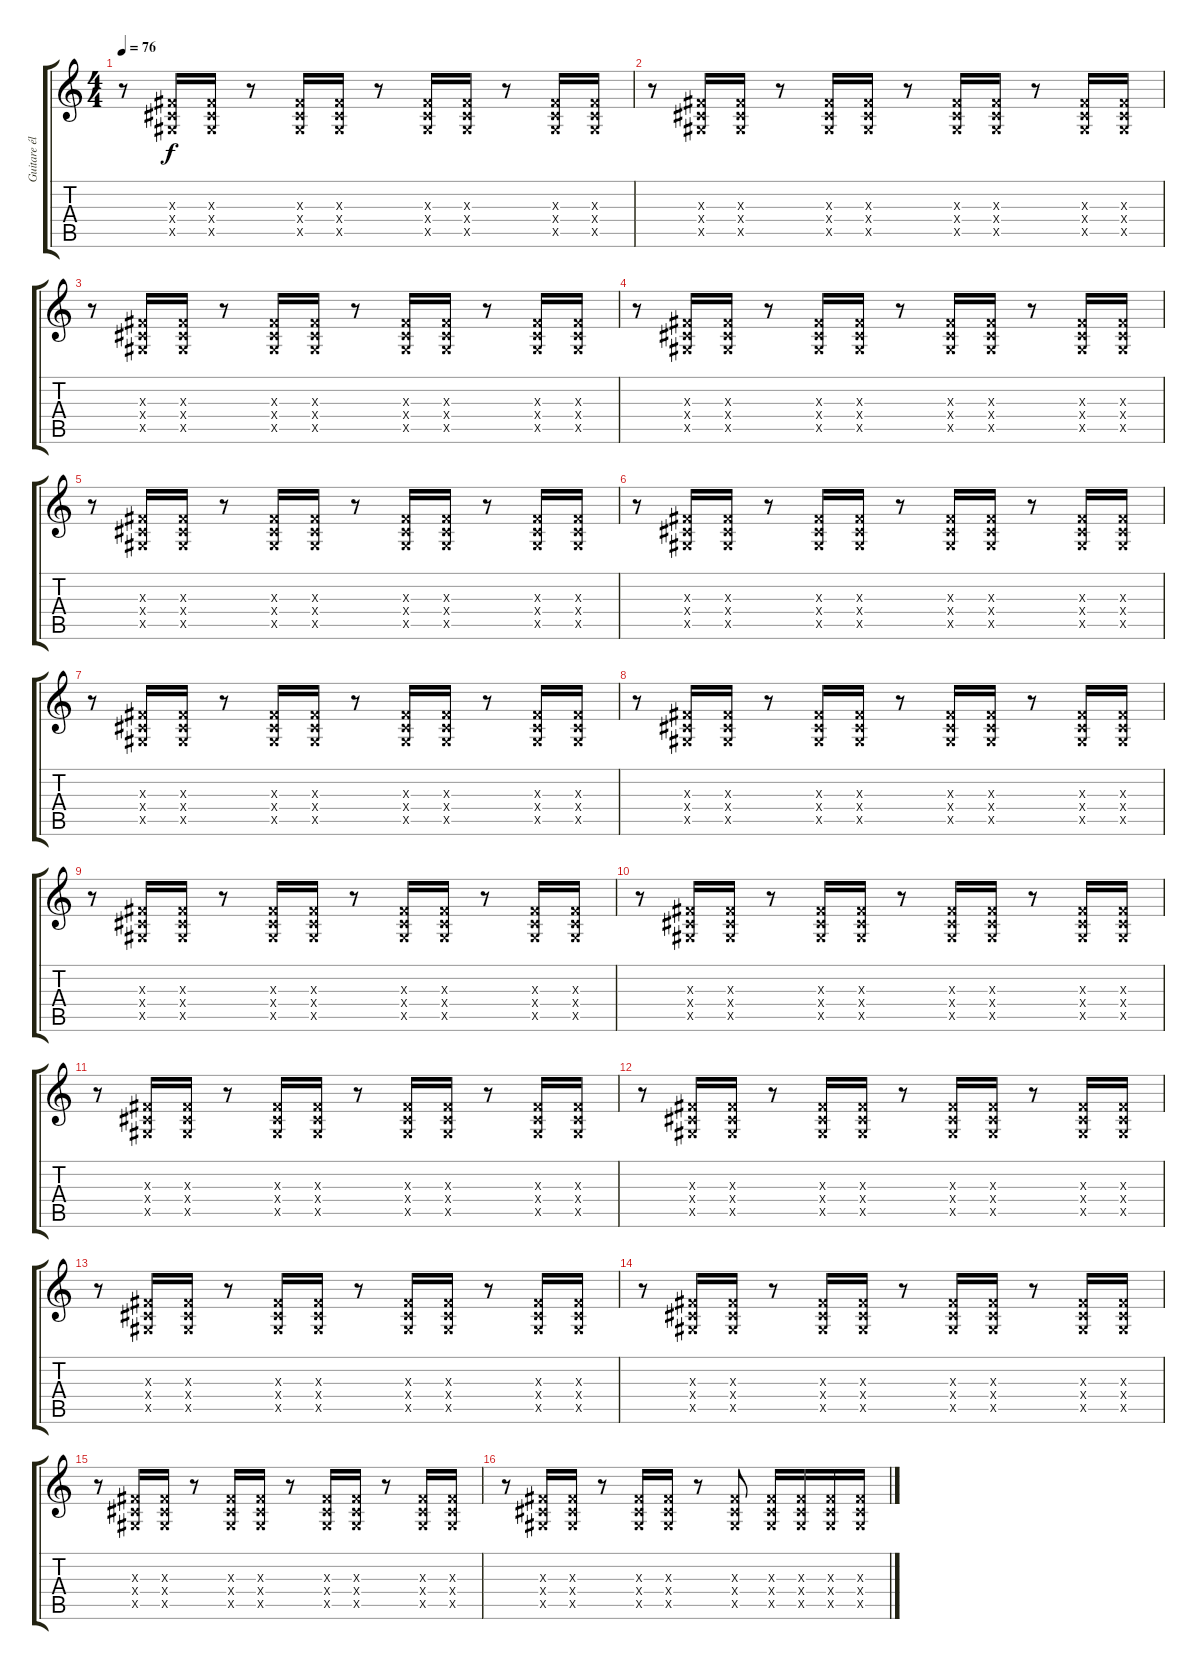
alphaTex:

\track ("Guitare électrique mute" "Guitare él") {instrument electricguitarclean}
\staff {score tabs}
\tuning (E4 B3 G3 D3 A2 E2) {hide}
\ts (4 4)
\tempo 76
\clef g2
\ks c
r.8{dy f} (-1.3{x} -1.4{x} -1.5{x}).16 (-1.3{x} -1.4{x} -1.5{x}).16 r.8 (-1.3{x} -1.4{x} -1.5{x}).16 (-1.3{x} -1.4{x} -1.5{x}).16 r.8 (-1.3{x} -1.4{x} -1.5{x}).16 (-1.3{x} -1.4{x} -1.5{x}).16 r.8 (-1.3{x} -1.4{x} -1.5{x}).16 (-1.3{x} -1.4{x} -1.5{x}).16 |
r.8 (-1.3{x} -1.4{x} -1.5{x}).16 (-1.3{x} -1.4{x} -1.5{x}).16 r.8 (-1.3{x} -1.4{x} -1.5{x}).16 (-1.3{x} -1.4{x} -1.5{x}).16 r.8 (-1.3{x} -1.4{x} -1.5{x}).16 (-1.3{x} -1.4{x} -1.5{x}).16 r.8 (-1.3{x} -1.4{x} -1.5{x}).16 (-1.3{x} -1.4{x} -1.5{x}).16 |
r.8 (-1.3{x} -1.4{x} -1.5{x}).16 (-1.3{x} -1.4{x} -1.5{x}).16 r.8 (-1.3{x} -1.4{x} -1.5{x}).16 (-1.3{x} -1.4{x} -1.5{x}).16 r.8 (-1.3{x} -1.4{x} -1.5{x}).16 (-1.3{x} -1.4{x} -1.5{x}).16 r.8 (-1.3{x} -1.4{x} -1.5{x}).16 (-1.3{x} -1.4{x} -1.5{x}).16 |
r.8 (-1.3{x} -1.4{x} -1.5{x}).16 (-1.3{x} -1.4{x} -1.5{x}).16 r.8 (-1.3{x} -1.4{x} -1.5{x}).16 (-1.3{x} -1.4{x} -1.5{x}).16 r.8 (-1.3{x} -1.4{x} -1.5{x}).16 (-1.3{x} -1.4{x} -1.5{x}).16 r.8 (-1.3{x} -1.4{x} -1.5{x}).16 (-1.3{x} -1.4{x} -1.5{x}).16 |
r.8 (-1.3{x} -1.4{x} -1.5{x}).16 (-1.3{x} -1.4{x} -1.5{x}).16 r.8 (-1.3{x} -1.4{x} -1.5{x}).16 (-1.3{x} -1.4{x} -1.5{x}).16 r.8 (-1.3{x} -1.4{x} -1.5{x}).16 (-1.3{x} -1.4{x} -1.5{x}).16 r.8 (-1.3{x} -1.4{x} -1.5{x}).16 (-1.3{x} -1.4{x} -1.5{x}).16 |
r.8 (-1.3{x} -1.4{x} -1.5{x}).16 (-1.3{x} -1.4{x} -1.5{x}).16 r.8 (-1.3{x} -1.4{x} -1.5{x}).16 (-1.3{x} -1.4{x} -1.5{x}).16 r.8 (-1.3{x} -1.4{x} -1.5{x}).16 (-1.3{x} -1.4{x} -1.5{x}).16 r.8 (-1.3{x} -1.4{x} -1.5{x}).16 (-1.3{x} -1.4{x} -1.5{x}).16 |
r.8 (-1.3{x} -1.4{x} -1.5{x}).16 (-1.3{x} -1.4{x} -1.5{x}).16 r.8 (-1.3{x} -1.4{x} -1.5{x}).16 (-1.3{x} -1.4{x} -1.5{x}).16 r.8 (-1.3{x} -1.4{x} -1.5{x}).16 (-1.3{x} -1.4{x} -1.5{x}).16 r.8 (-1.3{x} -1.4{x} -1.5{x}).16 (-1.3{x} -1.4{x} -1.5{x}).16 |
r.8 (-1.3{x} -1.4{x} -1.5{x}).16 (-1.3{x} -1.4{x} -1.5{x}).16 r.8 (-1.3{x} -1.4{x} -1.5{x}).16 (-1.3{x} -1.4{x} -1.5{x}).16 r.8 (-1.3{x} -1.4{x} -1.5{x}).16 (-1.3{x} -1.4{x} -1.5{x}).16 r.8 (-1.3{x} -1.4{x} -1.5{x}).16 (-1.3{x} -1.4{x} -1.5{x}).16 |
r.8 (-1.3{x} -1.4{x} -1.5{x}).16 (-1.3{x} -1.4{x} -1.5{x}).16 r.8 (-1.3{x} -1.4{x} -1.5{x}).16 (-1.3{x} -1.4{x} -1.5{x}).16 r.8 (-1.3{x} -1.4{x} -1.5{x}).16 (-1.3{x} -1.4{x} -1.5{x}).16 r.8 (-1.3{x} -1.4{x} -1.5{x}).16 (-1.3{x} -1.4{x} -1.5{x}).16 |
r.8 (-1.3{x} -1.4{x} -1.5{x}).16 (-1.3{x} -1.4{x} -1.5{x}).16 r.8 (-1.3{x} -1.4{x} -1.5{x}).16 (-1.3{x} -1.4{x} -1.5{x}).16 r.8 (-1.3{x} -1.4{x} -1.5{x}).16 (-1.3{x} -1.4{x} -1.5{x}).16 r.8 (-1.3{x} -1.4{x} -1.5{x}).16 (-1.3{x} -1.4{x} -1.5{x}).16 |
r.8 (-1.3{x} -1.4{x} -1.5{x}).16 (-1.3{x} -1.4{x} -1.5{x}).16 r.8 (-1.3{x} -1.4{x} -1.5{x}).16 (-1.3{x} -1.4{x} -1.5{x}).16 r.8 (-1.3{x} -1.4{x} -1.5{x}).16 (-1.3{x} -1.4{x} -1.5{x}).16 r.8 (-1.3{x} -1.4{x} -1.5{x}).16 (-1.3{x} -1.4{x} -1.5{x}).16 |
r.8 (-1.3{x} -1.4{x} -1.5{x}).16 (-1.3{x} -1.4{x} -1.5{x}).16 r.8 (-1.3{x} -1.4{x} -1.5{x}).16 (-1.3{x} -1.4{x} -1.5{x}).16 r.8 (-1.3{x} -1.4{x} -1.5{x}).16 (-1.3{x} -1.4{x} -1.5{x}).16 r.8 (-1.3{x} -1.4{x} -1.5{x}).16 (-1.3{x} -1.4{x} -1.5{x}).16 |
r.8 (-1.3{x} -1.4{x} -1.5{x}).16 (-1.3{x} -1.4{x} -1.5{x}).16 r.8 (-1.3{x} -1.4{x} -1.5{x}).16 (-1.3{x} -1.4{x} -1.5{x}).16 r.8 (-1.3{x} -1.4{x} -1.5{x}).16 (-1.3{x} -1.4{x} -1.5{x}).16 r.8 (-1.3{x} -1.4{x} -1.5{x}).16 (-1.3{x} -1.4{x} -1.5{x}).16 |
r.8 (-1.3{x} -1.4{x} -1.5{x}).16 (-1.3{x} -1.4{x} -1.5{x}).16 r.8 (-1.3{x} -1.4{x} -1.5{x}).16 (-1.3{x} -1.4{x} -1.5{x}).16 r.8 (-1.3{x} -1.4{x} -1.5{x}).16 (-1.3{x} -1.4{x} -1.5{x}).16 r.8 (-1.3{x} -1.4{x} -1.5{x}).16 (-1.3{x} -1.4{x} -1.5{x}).16 |
r.8 (-1.3{x} -1.4{x} -1.5{x}).16 (-1.3{x} -1.4{x} -1.5{x}).16 r.8 (-1.3{x} -1.4{x} -1.5{x}).16 (-1.3{x} -1.4{x} -1.5{x}).16 r.8 (-1.3{x} -1.4{x} -1.5{x}).16 (-1.3{x} -1.4{x} -1.5{x}).16 r.8 (-1.3{x} -1.4{x} -1.5{x}).16 (-1.3{x} -1.4{x} -1.5{x}).16 |
r.8 (-1.3{x} -1.4{x} -1.5{x}).16 (-1.3{x} -1.4{x} -1.5{x}).16 r.8 (-1.3{x} -1.4{x} -1.5{x}).16 (-1.3{x} -1.4{x} -1.5{x}).16 r.8 (-1.3{x} -1.4{x} -1.5{x}).8 (-1.3{x} -1.4{x} -1.5{x}).16 (-1.3{x} -1.4{x} -1.5{x}).16 (-1.3{x} -1.4{x} -1.5{x}).16 (-1.3{x} -1.4{x} -1.5{x}).16
